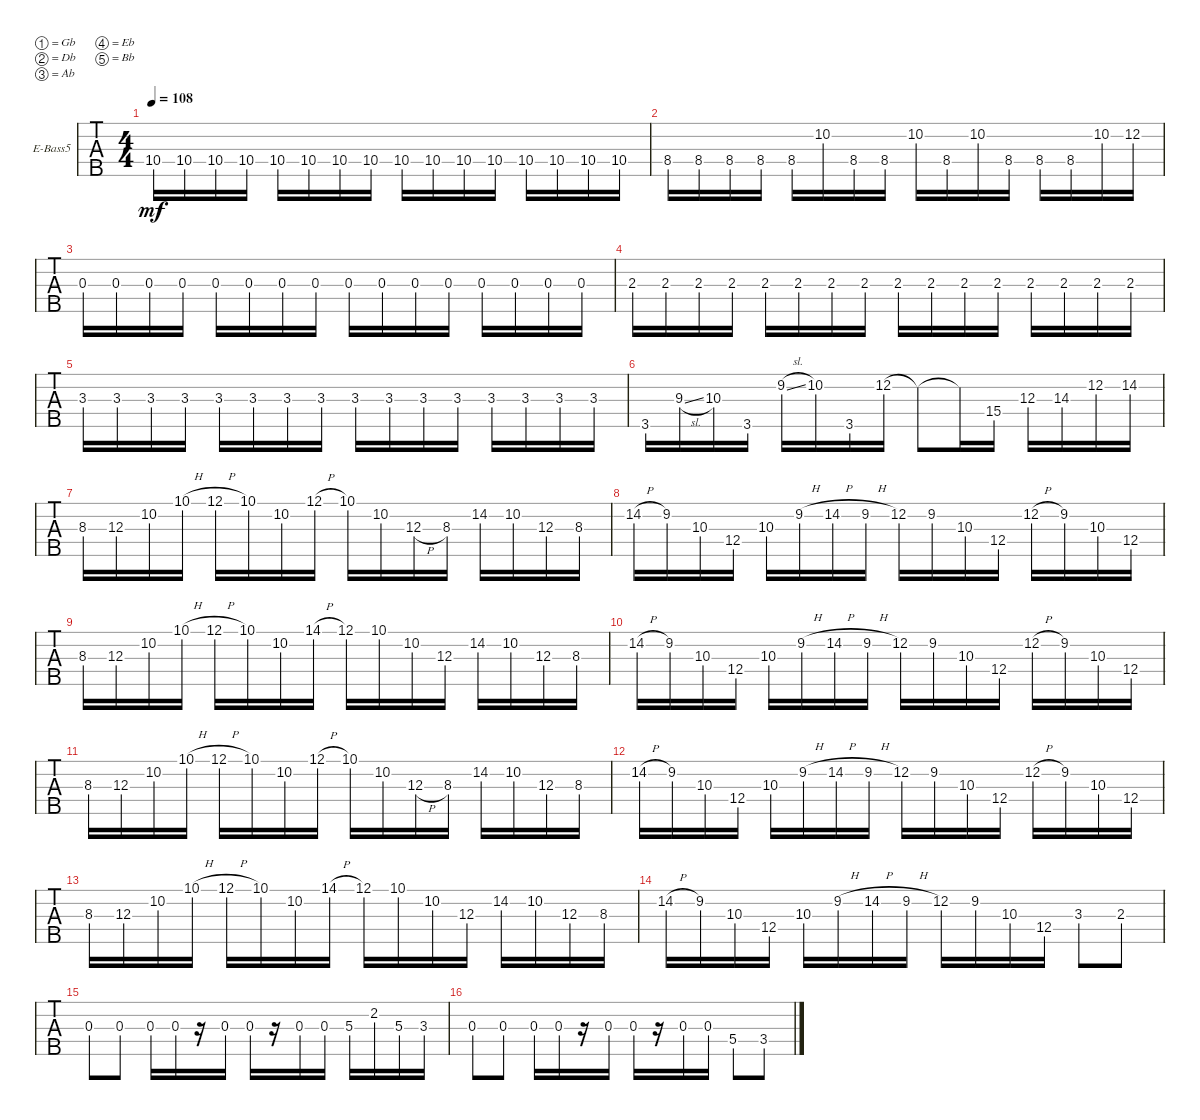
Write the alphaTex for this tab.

\defaultSystemsLayout 4
\bracketExtendMode groupsimilarinstruments
\firstSystemTrackNameOrientation horizontal
\otherSystemsTrackNameOrientation horizontal
\track ("Electric Bass" "E-Bass5") {instrument electricbassfinger}
\staff {tabs}
\tuning (Gb2 Db2 Ab1 Eb1 Bb0)
\ts (4 4)
\tempo 108
\clef f4
\ks c
10.4.16{dy mf} 10.4.16 10.4.16 10.4.16 10.4.16 10.4.16 10.4.16 10.4.16 10.4.16 10.4.16 10.4.16 10.4.16 10.4.16 10.4.16 10.4.16 10.4.16 |
8.4.16 8.4.16 8.4.16 8.4.16 8.4.16 10.2.16 8.4.16 8.4.16 10.2.16 8.4.16 10.2.16 8.4.16 8.4.16 8.4.16 10.2.16 12.2.16 |
0.3.16 0.3.16 0.3.16 0.3.16 0.3.16 0.3.16 0.3.16 0.3.16 0.3.16 0.3.16 0.3.16 0.3.16 0.3.16 0.3.16 0.3.16 0.3.16 |
2.3.16 2.3.16 2.3.16 2.3.16 2.3.16 2.3.16 2.3.16 2.3.16 2.3.16 2.3.16 2.3.16 2.3.16 2.3.16 2.3.16 2.3.16 2.3.16 |
3.3.16 3.3.16 3.3.16 3.3.16 3.3.16 3.3.16 3.3.16 3.3.16 3.3.16 3.3.16 3.3.16 3.3.16 3.3.16 3.3.16 3.3.16 3.3.16 |
3.5.16 9.3{sl}.16 10.3.16 3.5.16 9.2{sl}.16 10.2.16 3.5.16 12.2.16 12.2{t}.8 12.2{t}.16 15.4.16 12.3.16 14.3.16 12.2.16 14.2.16 |
8.3.16 12.3.16 10.2.16 10.1{h}.16 12.1{h}.16 10.1.16 10.2.16 12.1{h}.16 10.1.16 10.2.16 12.3{h}.16 8.3.16 14.2.16 10.2.16 12.3.16 8.3.16 |
14.2{h}.16 9.2.16 10.3.16 12.4.16 10.3.16 9.2{h}.16 14.2{h}.16 9.2{h}.16 12.2.16 9.2.16 10.3.16 12.4.16 12.2{h}.16 9.2.16 10.3.16 12.4.16 |
8.3.16 12.3.16 10.2.16 10.1{h}.16 12.1{h}.16 10.1.16 10.2.16 14.1{h}.16 12.1.16 10.1.16 10.2.16 12.3.16 14.2.16 10.2.16 12.3.16 8.3.16 |
14.2{h}.16 9.2.16 10.3.16 12.4.16 10.3.16 9.2{h}.16 14.2{h}.16 9.2{h}.16 12.2.16 9.2.16 10.3.16 12.4.16 12.2{h}.16 9.2.16 10.3.16 12.4.16 |
8.3.16 12.3.16 10.2.16 10.1{h}.16 12.1{h}.16 10.1.16 10.2.16 12.1{h}.16 10.1.16 10.2.16 12.3{h}.16 8.3.16 14.2.16 10.2.16 12.3.16 8.3.16 |
14.2{h}.16 9.2.16 10.3.16 12.4.16 10.3.16 9.2{h}.16 14.2{h}.16 9.2{h}.16 12.2.16 9.2.16 10.3.16 12.4.16 12.2{h}.16 9.2.16 10.3.16 12.4.16 |
8.3.16 12.3.16 10.2.16 10.1{h}.16 12.1{h}.16 10.1.16 10.2.16 14.1{h}.16 12.1.16 10.1.16 10.2.16 12.3.16 14.2.16 10.2.16 12.3.16 8.3.16 |
14.2{h}.16 9.2.16 10.3.16 12.4.16 10.3.16 9.2{h}.16 14.2{h}.16 9.2{h}.16 12.2.16 9.2.16 10.3.16 12.4.16 3.3.8 2.3.8 |
0.3.8 0.3{st}.8 0.3.16 0.3.16 r.16 0.3.16 0.3.16 r.16 0.3.16 0.3.16 5.3.16 2.2.16 5.3.16 3.3.16 |
0.3.8 0.3{st}.8 0.3.16 0.3.16 r.16 0.3.16 0.3.16 r.16 0.3.16 0.3.16 5.4.8 3.4.8
